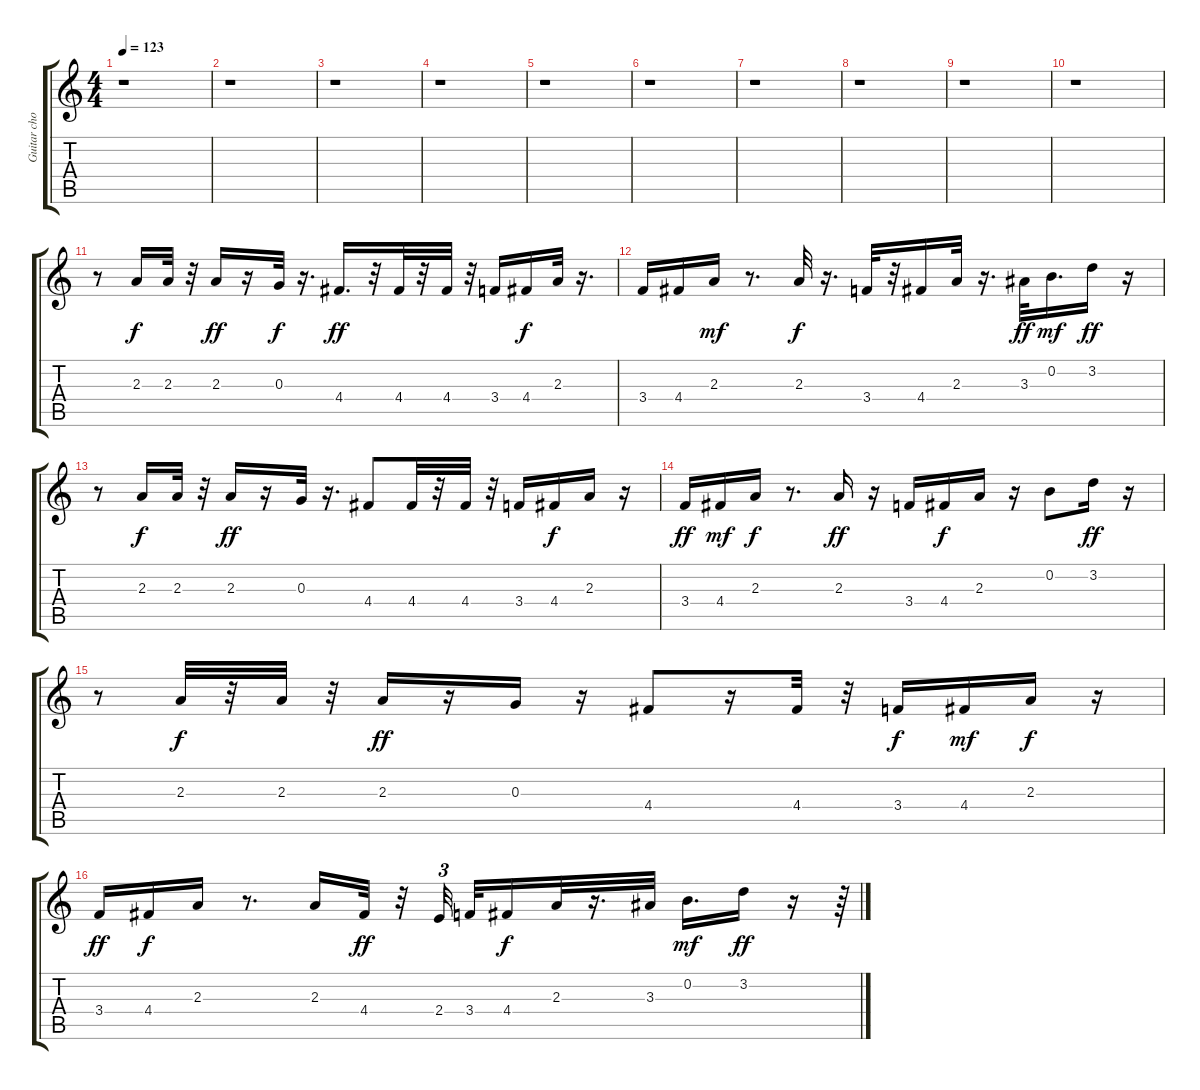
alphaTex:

\track ("Guitar chorus" "Guitar cho") {instrument electricguitarmuted}
\staff {score tabs}
\tuning (E4 B3 G3 D3 A2 E2) {hide}
\ts (4 4)
\tempo 123
\clef g2
\ks c
r.1{dy f} |
r.1 |
r.1 |
r.1 |
r.1 |
r.1 |
r.1 |
r.1 |
r.1 |
r.1 |
r.8 2.3.16 2.3.32 r.32 2.3.16{dy ff} r.16 0.3.32{dy f} r.16{d} 4.4.16{d dy ff} r.32 4.4.32 r.32 4.4.32 r.32 3.4.16 4.4.16{dy f} 2.3.32 r.16{d} |
3.4.16 4.4.16 2.3.16{dy mf} r.8{d} 2.3.32{dy f} r.16{d} 3.4.32 r.32 4.4.16 2.3.32 r.16{d} 3.3.32{dy ff} 0.2.16{d dy mf} 3.2.16{dy ff} r.16 |
r.8 2.3.16{dy f} 2.3.32 r.32 2.3.16{dy ff} r.16 0.3.32 r.16{d} 4.4.8 4.4.32 r.32 4.4.32 r.32 3.4.16 4.4.16{dy f} 2.3.16 r.16 |
3.4.16{dy ff} 4.4.16{dy mf} 2.3.16{dy f} r.8{d} 2.3.16{dy ff} r.16 3.4.16 4.4.16{dy f} 2.3.16 r.16 0.2.8 3.2.16{dy ff} r.16 |
r.8 2.3.32{dy f} r.32 2.3.32 r.32 2.3.16{dy ff} r.16 0.3.16 r.16 4.4.8 r.16 4.4.32 r.32 3.4.16{dy f} 4.4.16{dy mf} 2.3.16{dy f} r.16 |
3.4.16{dy ff} 4.4.16{dy f} 2.3.16 r.8{d} 2.3.16 4.4.32{dy ff} r.32 2.4.32{tu (3 2) beam splitsecondary} 3.4.32 4.4.16{dy f} 2.3.32 r.16{d} 3.3.32 0.2.16{d dy mf} 3.2.16{dy ff} r.16 r.64{tu (3 2)}
